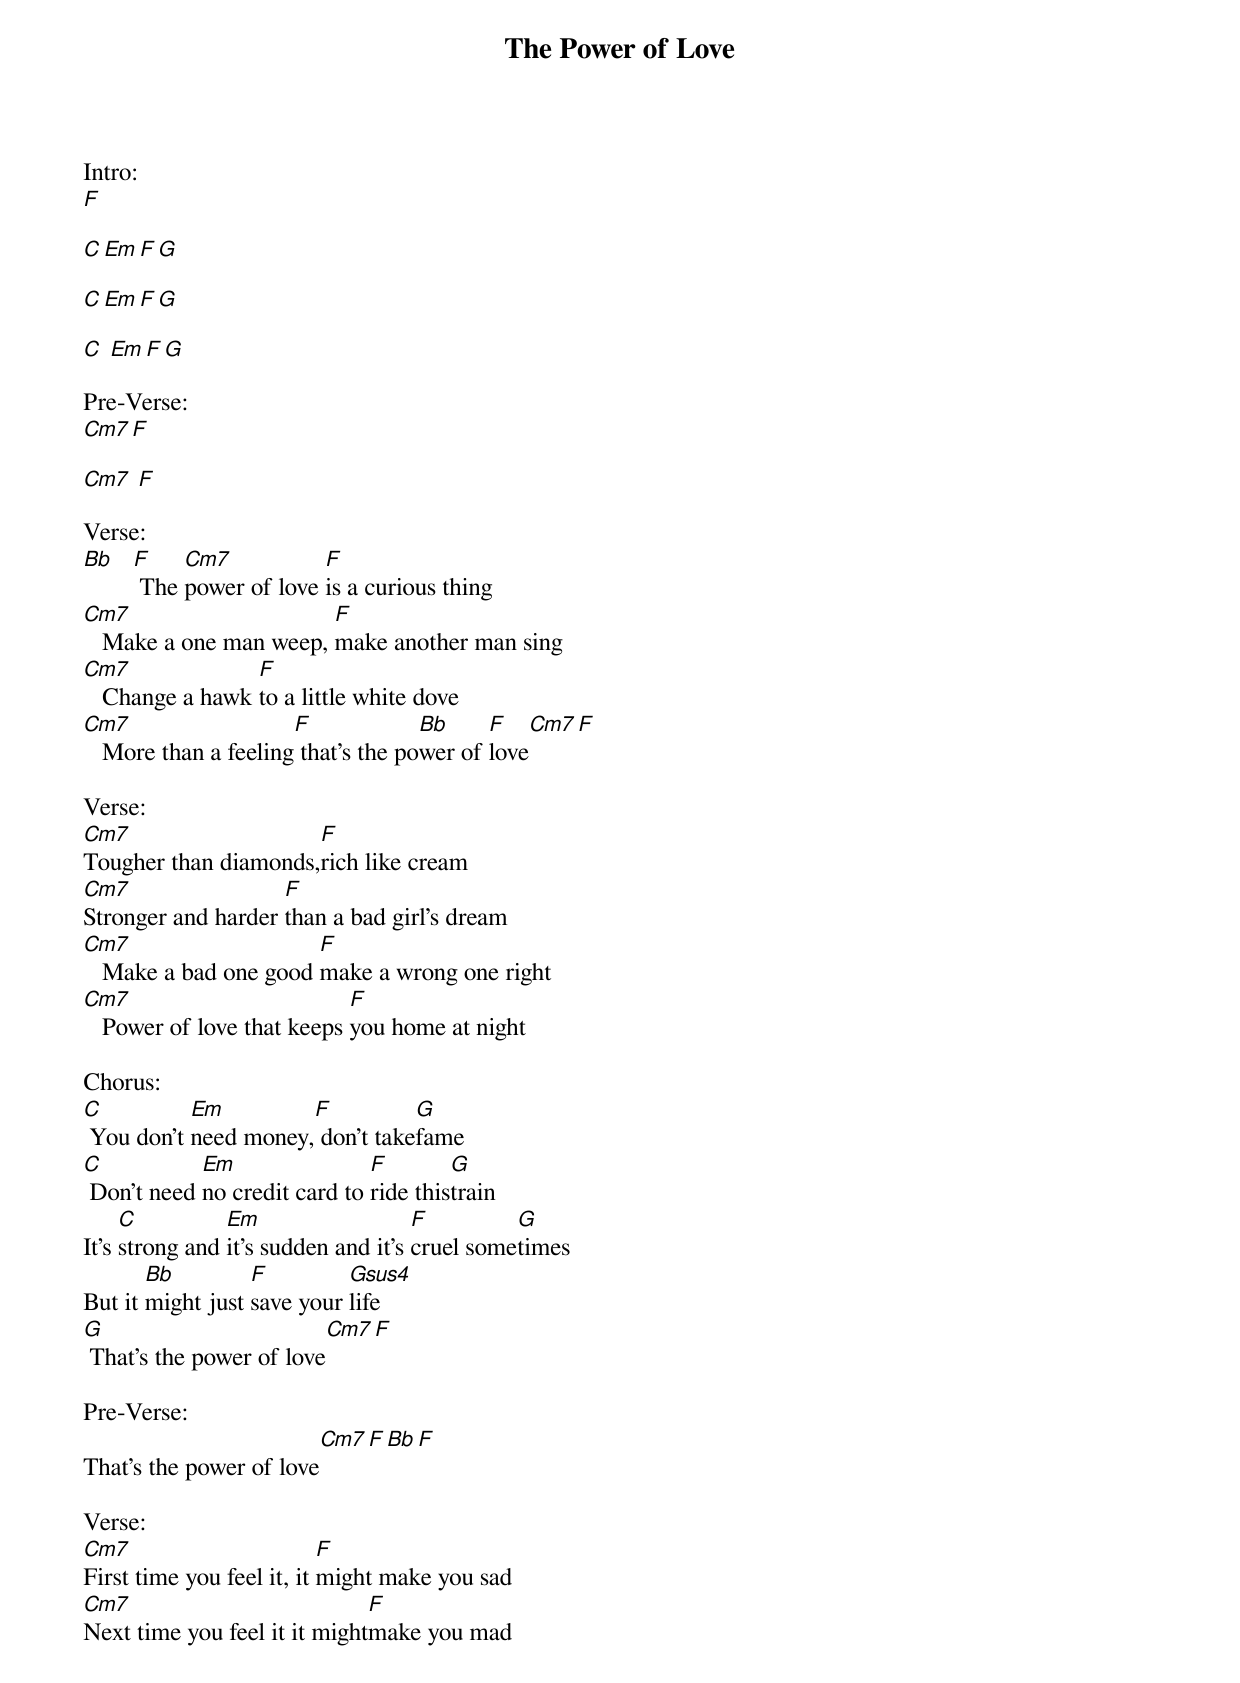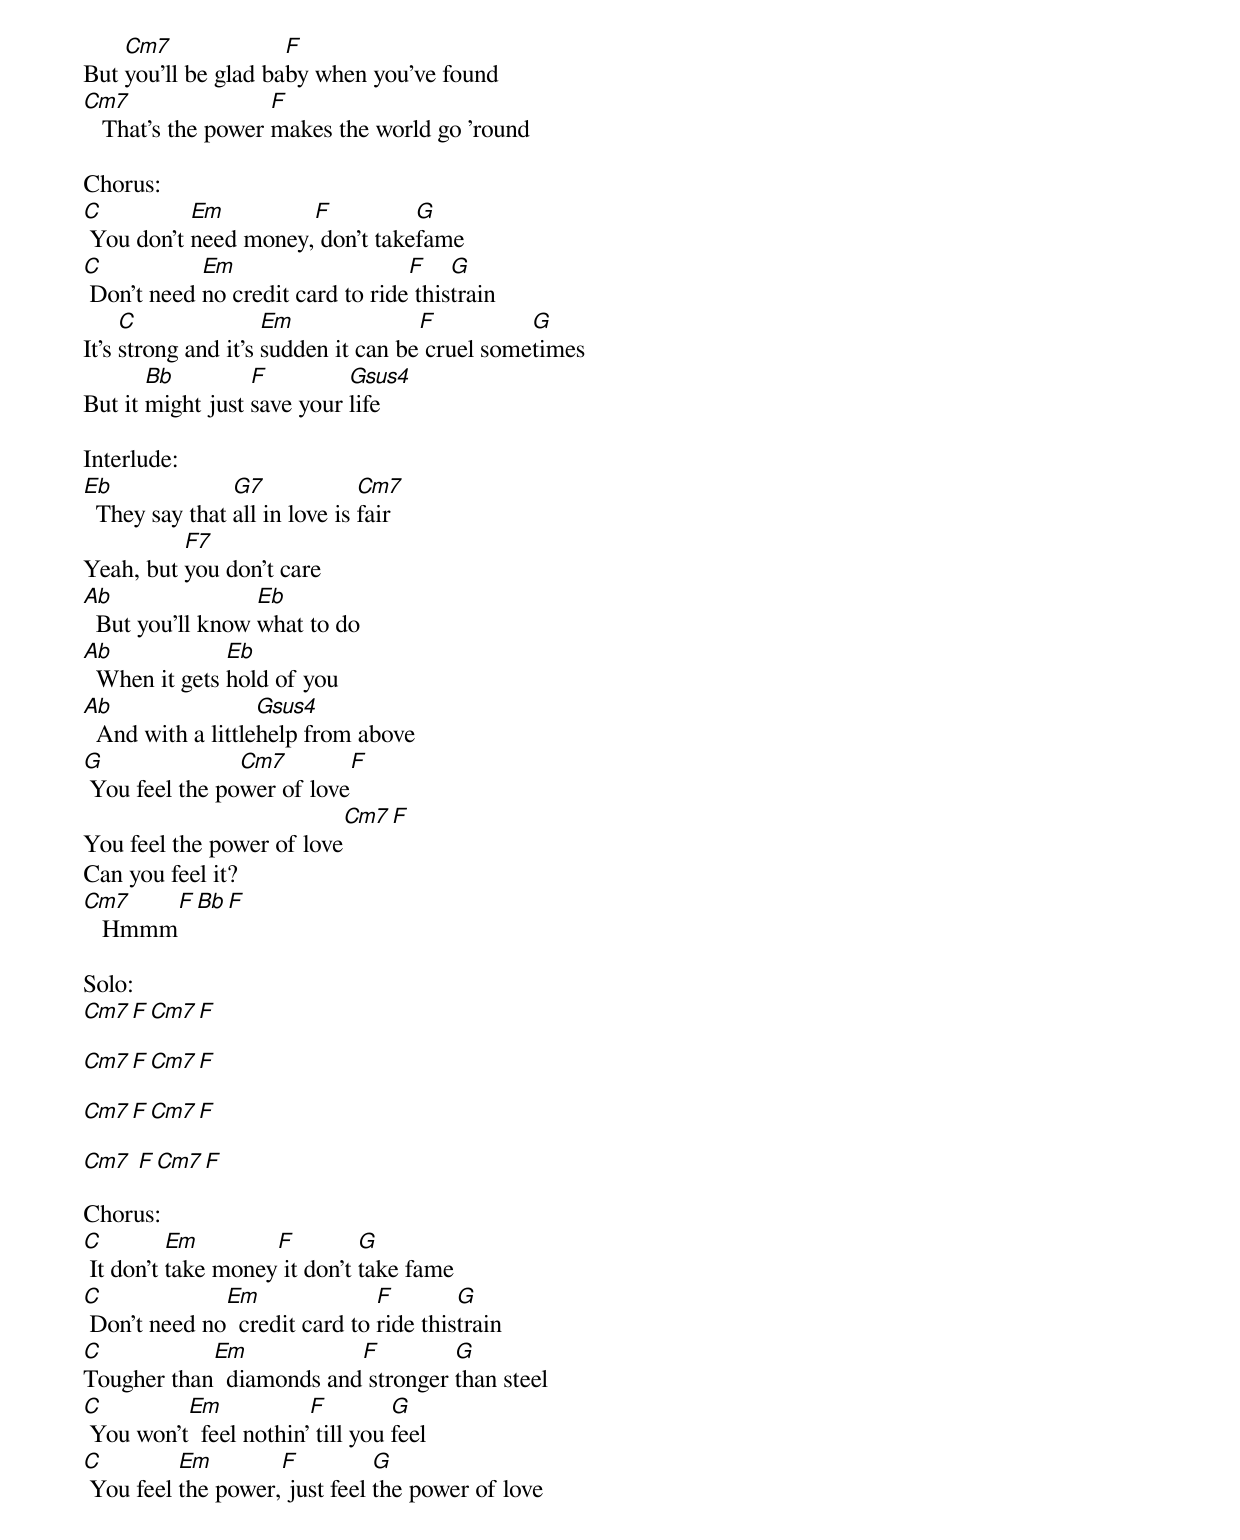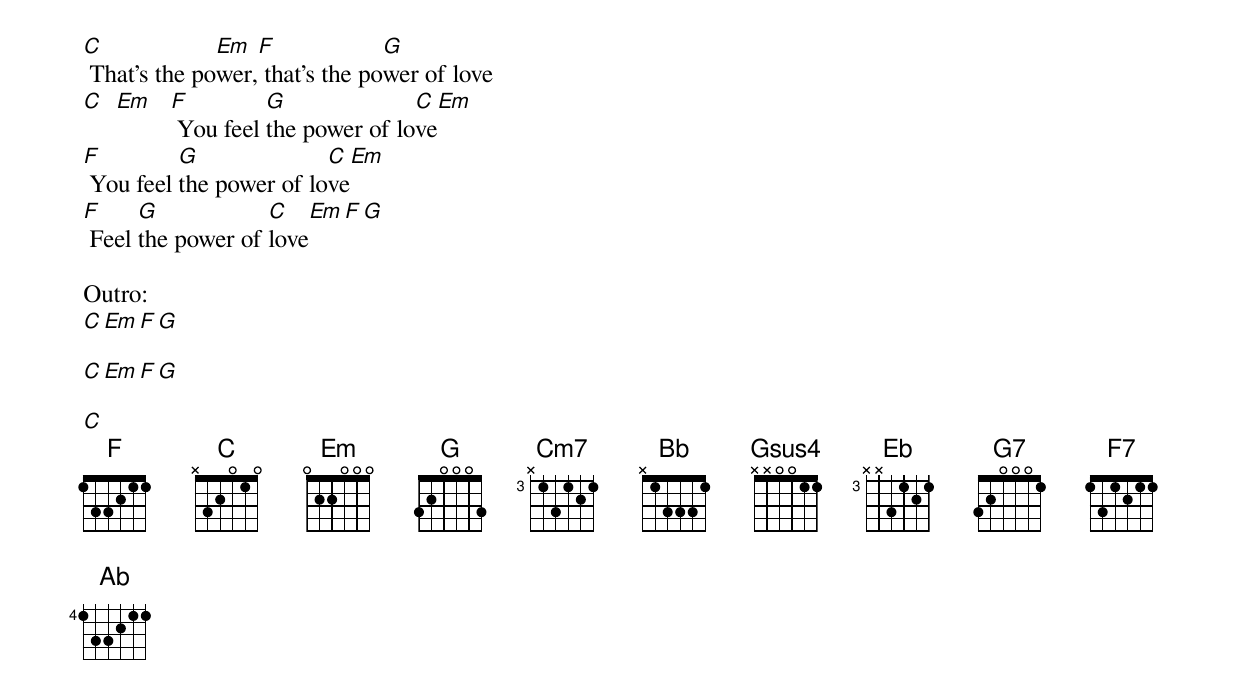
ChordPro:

{title:The Power of Love}
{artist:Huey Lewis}
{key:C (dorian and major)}
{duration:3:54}
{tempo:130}
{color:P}

Intro:
[F]

[C][Em][F][G]

[C][Em][F][G]

[C] [Em][F][G]

Pre-Verse:
[Cm7][F]

[Cm7] [F]

Verse:
[Bb]   [F] The [Cm7]power of love [F]is a curious thing
[Cm7]   Make a one man weep, [F]make another man sing
[Cm7]   Change a hawk [F]to a little white dove
[Cm7]   More than a feeling[F] that's the po[Bb]wer of [F]love[Cm7][F]

Verse:
[Cm7]Tougher than diamonds,[F]rich like cream
[Cm7]Stronger and harder [F]than a bad girl's dream
[Cm7]   Make a bad one good [F]make a wrong one right
[Cm7]   Power of love that keeps [F]you home at night

Chorus:
[C] You don't [Em]need money,[F] don't take[G]fame
[C] Don't need [Em]no credit card to [F]ride this[G]train
It's [C]strong and [Em]it's sudden and it's [F]cruel some[G]times
But it [Bb]might just [F]save your [Gsus4]life
[G] That's the power of love[Cm7][F]

Pre-Verse:
That's the power of love[Cm7][F][Bb][F]

Verse:
[Cm7]First time you feel it, it [F]might make you sad
[Cm7]Next time you feel it it might[F]make you mad
But [Cm7]you'll be glad ba[F]by when you've found
[Cm7]   That's the power [F]makes the world go 'round

Chorus:
[C] You don't [Em]need money,[F] don't take[G]fame
[C] Don't need [Em]no credit card to ride[F] this[G]train
It's [C]strong and it's [Em]sudden it can be[F] cruel some[G]times
But it [Bb]might just [F]save your [Gsus4]life

Interlude:
[Eb]  They say that [G7]all in love is [Cm7]fair
Yeah, but [F7]you don't care
[Ab]  But you'll know [Eb]what to do
[Ab]  When it gets [Eb]hold of you
[Ab]  And with a little[Gsus4]help from above
[G] You feel the po[Cm7]wer of love[F]
You feel the power of love[Cm7][F]
Can you feel it?
[Cm7]   Hmmm[F][Bb][F]

Solo:
[Cm7][F][Cm7][F]

[Cm7][F][Cm7][F]

[Cm7][F][Cm7][F]

[Cm7] [F][Cm7][F]

Chorus:
[C] It don't [Em]take money[F] it don't [G]take fame
[C] Don't need no[Em]  credit card to [F]ride this[G]train
[C]Tougher than[Em]  diamonds and[F] stronger [G]than steel
[C] You won't[Em]  feel nothin'[F] till you [G]feel
[C] You feel [Em]the power,[F] just feel [G]the power of love
[C] That's the po[Em]wer,[F] that's the po[G]wer of love
[C]  [Em]   [F] You feel [G]the power of lo[C]ve[Em]
[F] You feel [G]the power of lo[C]ve[Em]
[F] Feel [G]the power of [C]love[Em][F][G]

Outro:
[C][Em][F][G]

[C][Em][F][G]

[C]
